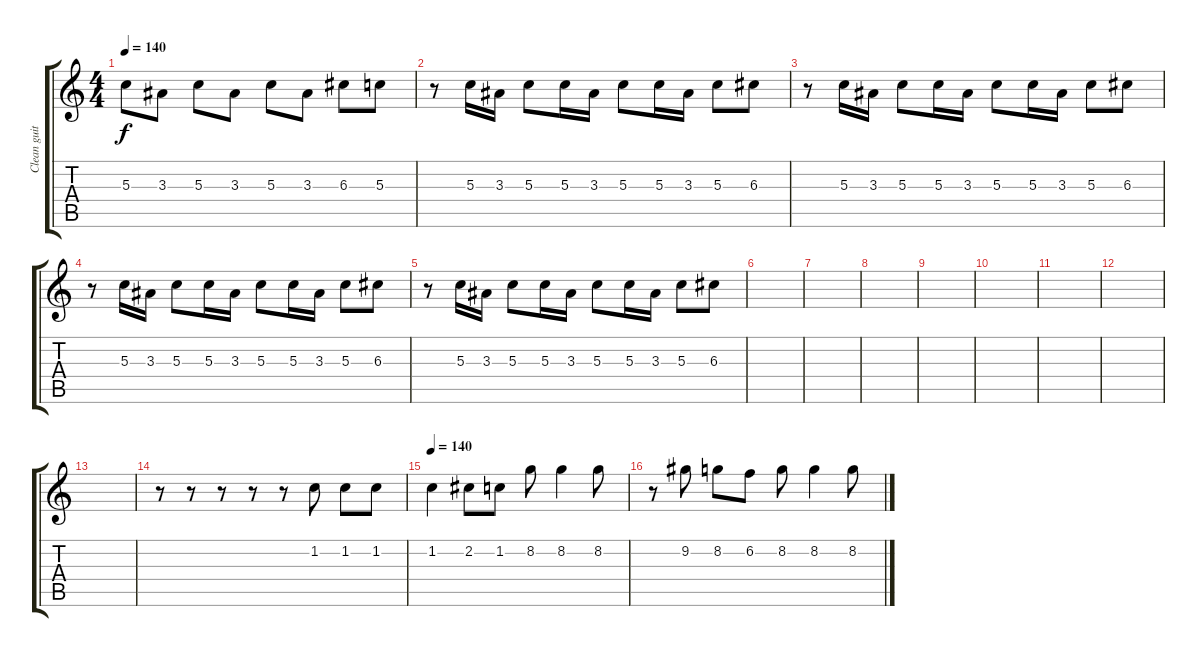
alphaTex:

\track ("Clean guitar" "Clean guit") {instrument electricguitarjazz}
\staff {score tabs}
\tuning (E4 B3 G3 D3 A2 E2) {hide}
\ts (4 4)
\tempo 140
\clef g2
\ks c
5.3.8{dy f} 3.3.8 5.3.8 3.3.8 5.3.8 3.3.8 6.3.8 5.3.8 |
r.8 5.3.16 3.3.16 5.3.8 5.3.16 3.3.16 5.3.8 5.3.16 3.3.16 5.3.8 6.3.8 |
r.8 5.3.16 3.3.16 5.3.8 5.3.16 3.3.16 5.3.8 5.3.16 3.3.16 5.3.8 6.3.8 |
r.8 5.3.16 3.3.16 5.3.8 5.3.16 3.3.16 5.3.8 5.3.16 3.3.16 5.3.8 6.3.8 |
r.8 5.3.16 3.3.16 5.3.8 5.3.16 3.3.16 5.3.8 5.3.16 3.3.16 5.3.8 6.3.8 |
|
|
|
|
|
|
|
|
r.8 r.8 r.8 r.8 r.8 1.2.8 1.2.8 1.2.8 |
\tempo 140
1.2.4 2.2.8 1.2.8 8.2.8 8.2.4 8.2.8 |
r.8 9.2.8 8.2.8 6.2.8 8.2.8 8.2.4 8.2.8
